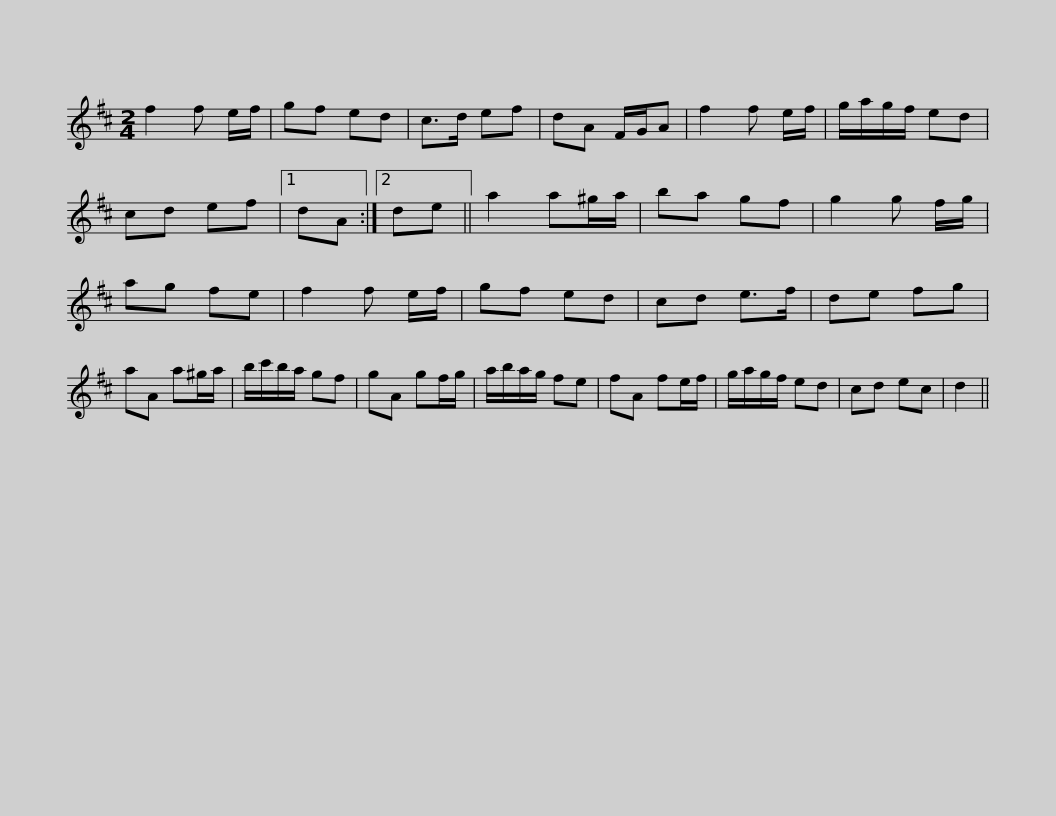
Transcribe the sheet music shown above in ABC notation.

X:1
L:1/8
M:2/4
I:linebreak $
K:D
V:1 treble
V:1
 f2 f e/f/ | gf ed | c>d ef | dA F/G/A | f2 f e/f/ | %5
 g/a/g/f/ ed | cd ef |1 dA :|2 de || a2 a^g/a/ |$ %10
 ba gf | g2 g f/g/ | ag fe | f2 f e/f/ | gf ed | %15
 cd e>f | de fg | aA a^g/a/ | b/c'/b/a/ gf |$ gA gf/g/ | %20
 a/b/a/g/ fe | fA fe/f/ | g/a/g/f/ ed | cd ec | d2 || %25
